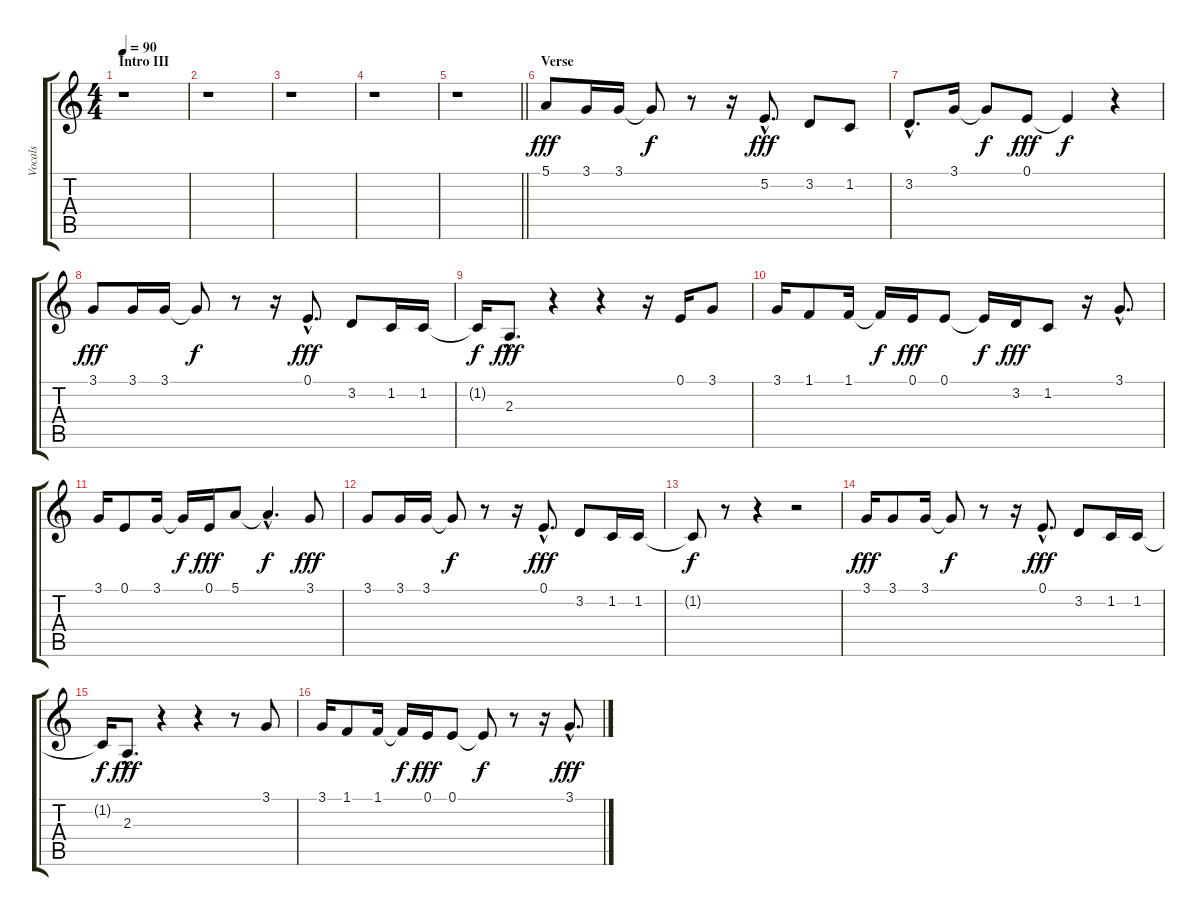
\track ("Vocals" "Vocals") {instrument lead6voice}
\staff {score tabs}
\tuning (E4 B3 G3 D3 A2 E2) {hide}
\ts (4 4)
\section ("" "Intro III")
\tempo 90
\clef g2
\ks c
r.1{dy fff} |
r.1 |
r.1 |
r.1 |
\barLineRight lightlight
r.1 |
\section ("" "Verse")
5.1.8 3.1.16 3.1.16 3.1{t}.8{dy f} r.8 r.16 5.2{hac}.8{d dy fff} 3.2.8 1.2.8 |
3.2{hac}.8{d} 3.1.16 3.1{t}.8{dy f} 0.1.8{dy fff} 0.1{t}.4{dy f} r.4 |
3.1.8{dy fff} 3.1.16 3.1.16 3.1{t}.8{dy f} r.8 r.16 0.1{hac}.8{d dy fff} 3.2.8 1.2.16 1.2.16 |
1.2{t}.16{dy f} 2.3{hac}.8{d dy fff} r.4 r.4 r.16 0.1.16 3.1.8 |
3.1.16 1.1.8 1.1.16 1.1{t}.16{dy f} 0.1.16{dy fff} 0.1.8 0.1{t}.16{dy f} 3.2.16{dy fff} 1.2.8 r.16 3.1{hac}.8{d} |
3.1.16 0.1.8 3.1.16 3.1{t}.16{dy f} 0.1.16{dy fff} 5.1.8 5.1{hac t}.4{d dy f} 3.1.8{dy fff} |
3.1.8 3.1.16 3.1.16 3.1{t}.8{dy f} r.8 r.16 0.1{hac}.8{d dy fff} 3.2.8 1.2.16 1.2.16 |
1.2{t}.8{dy f} r.8 r.4 r.2 |
3.1.16{dy fff} 3.1.8 3.1.16 3.1{t}.8{dy f} r.8 r.16 0.1{hac}.8{d dy fff} 3.2.8 1.2.16 1.2.16 |
1.2{t}.16{dy f} 2.3{hac}.8{d dy fff} r.4 r.4 r.8 3.1.8 |
3.1.16 1.1.8 1.1.16 1.1{t}.16{dy f} 0.1.16{dy fff} 0.1.8 0.1{t}.8{dy f} r.8 r.16 3.1{hac}.8{d dy fff}
